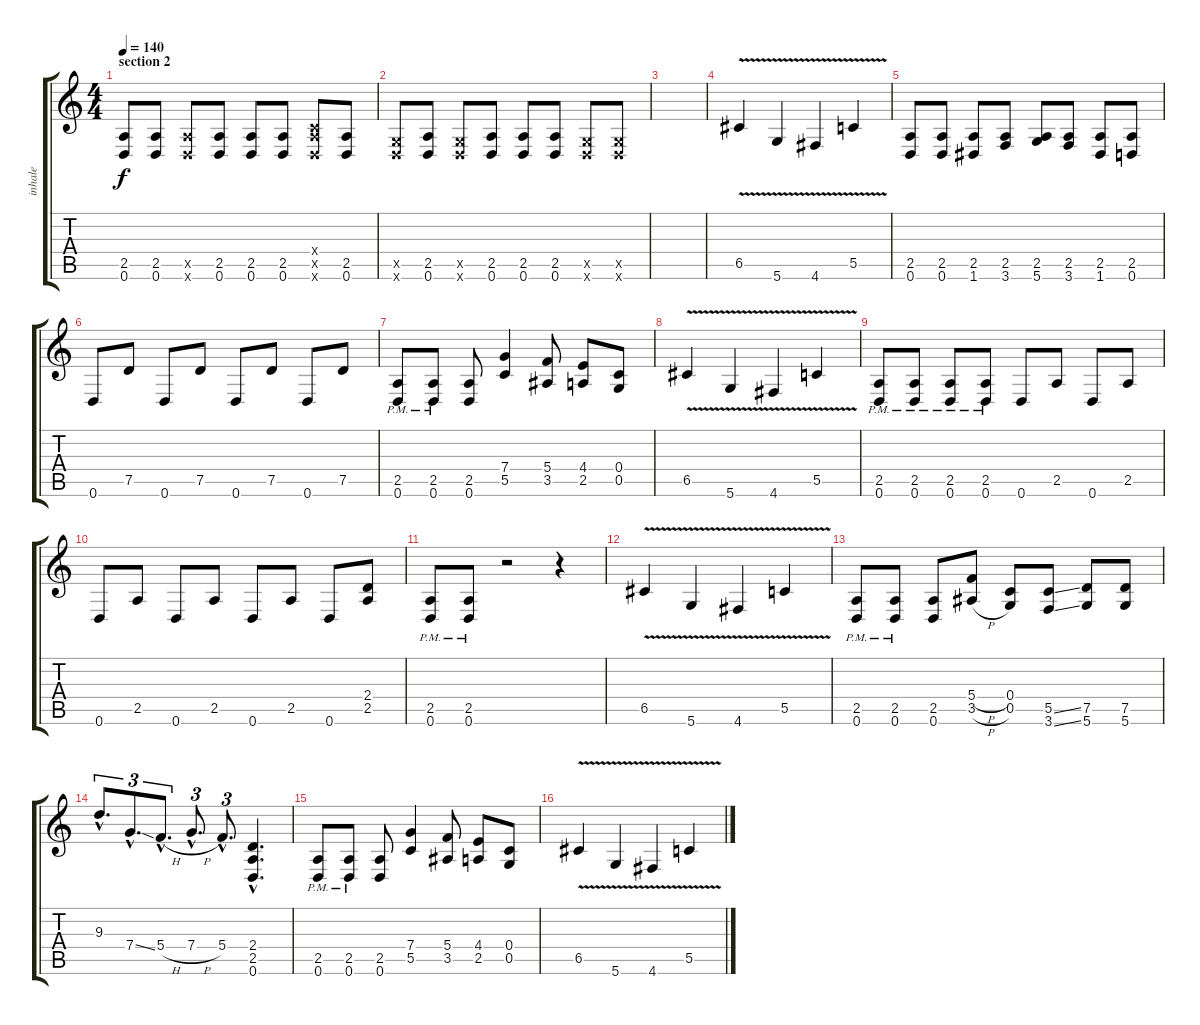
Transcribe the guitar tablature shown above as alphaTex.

\track ("inhale" "inhale") {instrument distortionguitar}
\staff {score tabs}
\tuning (D4 A3 F3 C3 G2 D2) {hide}
\ts (4 4)
\section ("" "section 2")
\tempo 140
\clef g2
\ks c
(2.5 0.6).8{dy f} (2.5 0.6).8 (2.5{x} 0.6{x}).8 (2.5 0.6).8 (2.5 0.6).8 (2.5 0.6).8 (0.4{x} 2.5{x} 0.6{x}).8 (2.5 0.6).8 |
(0.5{x} 0.6{x}).8 (2.5 0.6).8 (0.5{x} 0.6{x}).8 (2.5 0.6).8 (2.5 0.6).8 (2.5 0.6).8 (0.5{x} 0.6{x}).8 (0.5{x} 0.6{x}).8 |
|
6.5{v}.4 5.6{v}.4 4.6{v}.4 5.5{v}.4 |
(2.5 0.6).8 (2.5 0.6).8 (2.5 1.6).8 (2.5 3.6).8 (2.5 5.6).8 (2.5 3.6).8 (2.5 1.6).8 (2.5 0.6).8 |
0.6.8 7.5.8 0.6.8 7.5.8 0.6.8 7.5.8 0.6.8 7.5.8 |
(2.5{pm} 0.6{pm}).8 (2.5{pm} 0.6{pm}).8 (2.5 0.6).8 (7.4 5.5).4 (5.4 3.5).8 (4.4 2.5).8 (0.4 0.5).8 |
6.5{v}.4 5.6{v}.4 4.6{v}.4 5.5{v}.4 |
(2.5{pm} 0.6{pm}).8 (2.5{pm} 0.6{pm}).8 (2.5{pm} 0.6{pm}).8 (2.5{pm} 0.6{pm}).8 0.6.8 2.5.8 0.6.8 2.5.8 |
0.6.8 2.5.8 0.6.8 2.5.8 0.6.8 2.5.8 0.6.8 (2.4 2.5).8 |
(2.5{pm} 0.6{pm}).8 (2.5{pm} 0.6{pm}).8 r.2 r.4 |
6.5{v}.4 5.6{v}.4 4.6{v}.4 5.5{v}.4 |
(2.5{pm} 0.6{pm}).8 (2.5{pm} 0.6{pm}).8 (2.5 0.6).8 (5.4{h} 3.5{h}).8 (0.4 0.5).8 (5.5{ss} 3.6{ss}).8 (7.5 5.6).8 (7.5 5.6).8 |
9.3{hac}.8{d tu (3 2)} 7.4{ss hac}.8{d tu (3 2)} 5.4{h hac}.8{d tu (3 2)} 7.4{h hac}.8{d tu (3 2)} 5.4{hac}.8{d tu (3 2)} (2.4{hac} 2.5{hac} 0.6{hac}).4{d} |
(2.5{pm} 0.6{pm}).8 (2.5{pm} 0.6{pm}).8 (2.5 0.6).8 (7.4 5.5).4 (5.4 3.5).8 (4.4 2.5).8 (0.4 0.5).8 |
6.5{v}.4 5.6{v}.4 4.6{v}.4 5.5{v}.4
